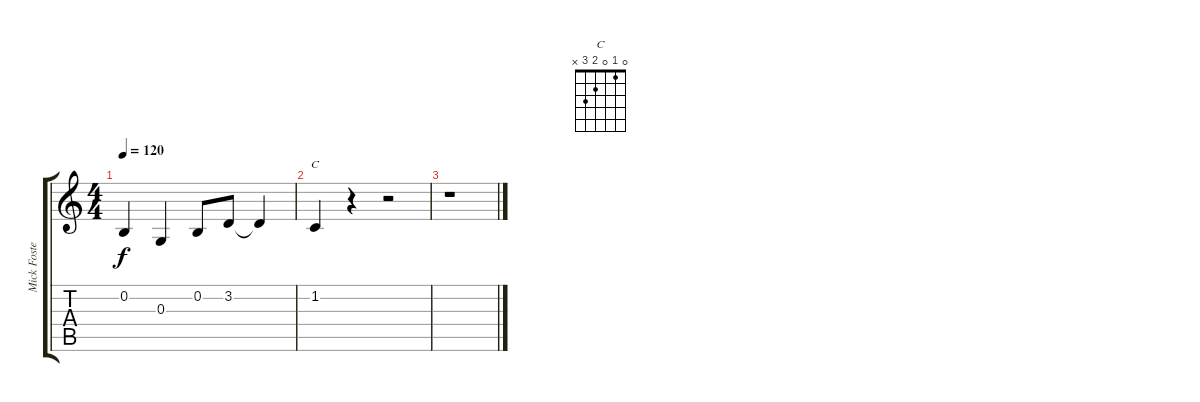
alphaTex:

\track ("Mick Foster" "Mick Foste") {instrument accordion}
\staff {score tabs}
\tuning (E4 B3 G3 D3 A2 E2) {hide}
\chord ("C" 0 1 0 2 3 x)
\ts (4 4)
\tempo 120
\clef g2
\ks c
0.2.4{dy f} 0.3.4 0.2.8 3.2.8 3.2{t}.4 |
1.2.4{ch "C"} r.4 r.2 |
r.1
